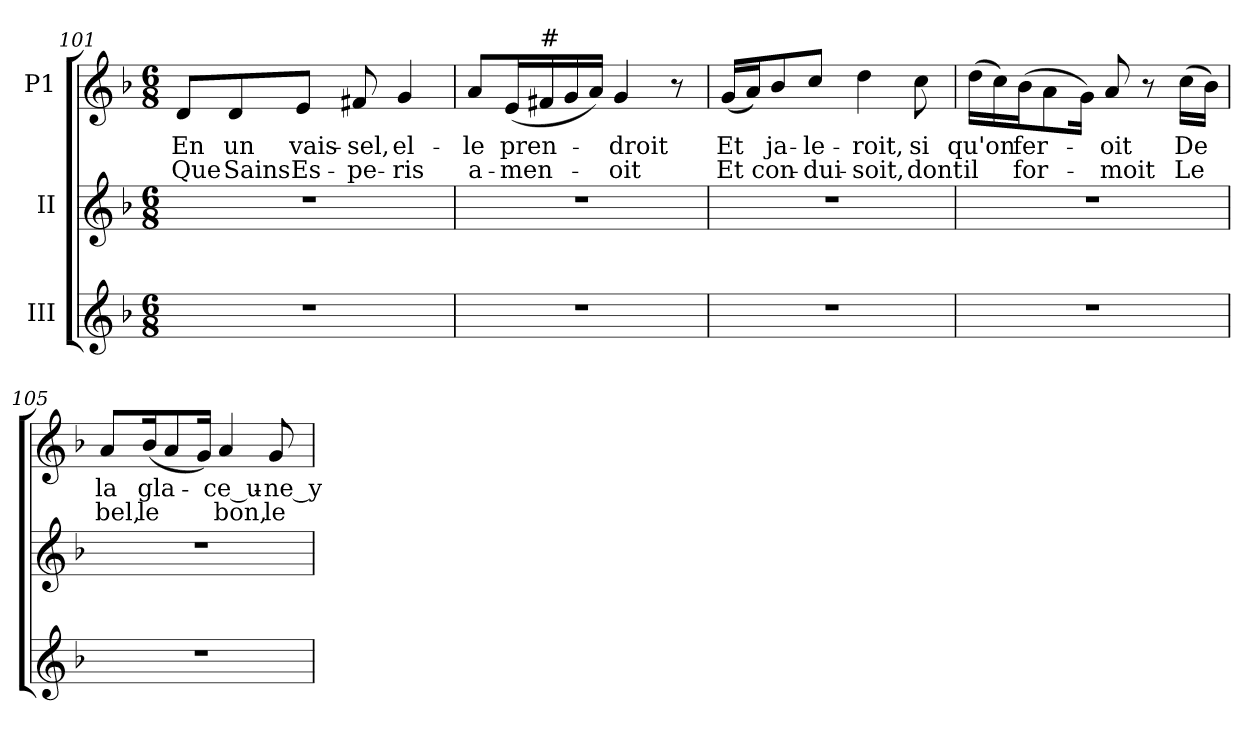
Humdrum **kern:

**kern	**kern	**kern	**text	**text
*part3	*part2	*part1	*part1	*part1
*staff3	*staff2	*staff1	*staff1	*staff1
*I"III	*I"II	*I"P1	*	*
!!LO:LB:g=z
*clefG2	*clefG2	*clefG2	*	*
*k[b-]	*k[b-]	*k[b-]	*	*
*F:	*F:	*F:	*	*
*M6/8	*M6/8	*M6/8	*	*
=101	=101	=101	=101	=101
!LO:N:vis=1	!LO:N:vis=1	!	!	!
!	!	!	!LO:LY:b:color=#000000	!LO:LY:b:color=#000000
2.r	2.r	8di/L	En	Que
!	!	!	!LO:LY:b:color=#000000	!LO:LY:b:color=#000000
.	.	8di/	un	Sains
!	!	!	!LO:LY:b:color=#000000	!LO:LY:b:color=#000000
.	.	8ei/J	vais-	Es-
!	!	!	!LO:LY:b:color=#000000	!LO:LY:b:color=#000000
.	.	8f#Xi/	-sel,	-pe-
!	!	!	!LO:LY:b:color=#000000	!LO:LY:b:color=#000000
.	.	4gi/	el-	-ris
=102	=102	=102	=102	=102
!LO:N:vis=1	!LO:N:vis=1	!	!	!
!	!	!	!LO:LY:b:color=#000000	!LO:LY:b:color=#000000
2.r	2.r	8ai/L	-le	a-
!	!	!	!LO:LY:b:color=#000000	!LO:LY:b:color=#000000
.	.	(16ei/L	pren-	-men-
!	!	!LO:TX:a:t=#	!	!
.	.	16f#i/	.	.
.	.	16gi/	.	.
.	.	16ai/JJ)	.	.
!	!	!	!LO:LY:b:color=#000000	!LO:LY:b:color=#000000
.	.	4gi/	-droit	-oit
.	.	8r	.	.
=103	=103	=103	=103	=103
!LO:N:vis=1	!LO:N:vis=1	!	!	!
!	!	!	!LO:LY:b:color=#000000	!LO:LY:b:color=#000000
2.r	2.r	(16gi/LL	Et	Et
.	.	16ai/J)	.	.
!	!	!	!LO:LY:b:color=#000000	!LO:LY:b:color=#000000
.	.	8b-i/	ja-	con-
!	!	!	!LO:LY:b:color=#000000	!LO:LY:b:color=#000000
.	.	8cci/J	-le-	-dui-
!	!	!	!LO:LY:b:color=#000000	!LO:LY:b:color=#000000
.	.	4ddi\	-roit,	-soit,
!	!	!	!LO:LY:b:color=#000000	!LO:LY:b:color=#000000
.	.	8cci\	si	dont
=104	=104	=104	=104	=104
!LO:N:vis=1	!LO:N:vis=1	!	!	!
!	!	!	!LO:LY:b:color=#000000	!LO:LY:b:color=#000000
2.r	2.r	(16ddi\LL	qu'on	il
.	.	16cci\)	.	.
!	!	!	!LO:LY:b:color=#000000	!LO:LY:b:color=#000000
.	.	(16b-i\J	fer-	for-
.	.	8ai\	.	.
.	.	16gi\Jk)	.	.
!	!	!	!LO:LY:b:color=#000000	!LO:LY:b:color=#000000
.	.	8ai/	-oit	-moit
.	.	8r	.	.
!	!	!	!LO:LY:b:color=#000000	!LO:LY:b:color=#000000
.	.	(16cci\LL	De	Le
.	.	16b-i\JJ)	.	.
!!LO:LB:g=z
=105	=105	=105	=105	=105
!LO:N:vis=1	!LO:N:vis=1	!	!	!
!	!	!	!LO:LY:b:color=#000000	!LO:LY:b:color=#000000
2.r	2.r	8ai/L	la	bel,
!	!	!	!LO:LY:b:color=#000000	!LO:LY:b:color=#000000
.	.	(16b-i/k	gla-	le
.	.	8ai/	.	.
.	.	16gi/Jk)	.	.
!	!	!	!LO:LY:b:color=#000000	!LO:LY:b:color=#000000
.	.	4ai/	-ce_u-	bon,
!	!	!	!LO:LY:b:color=#000000	!LO:LY:b:color=#000000
.	.	8gi/	-ne_y-	le
=	=	=	=	=
*-	*-	*-	*-	*-
